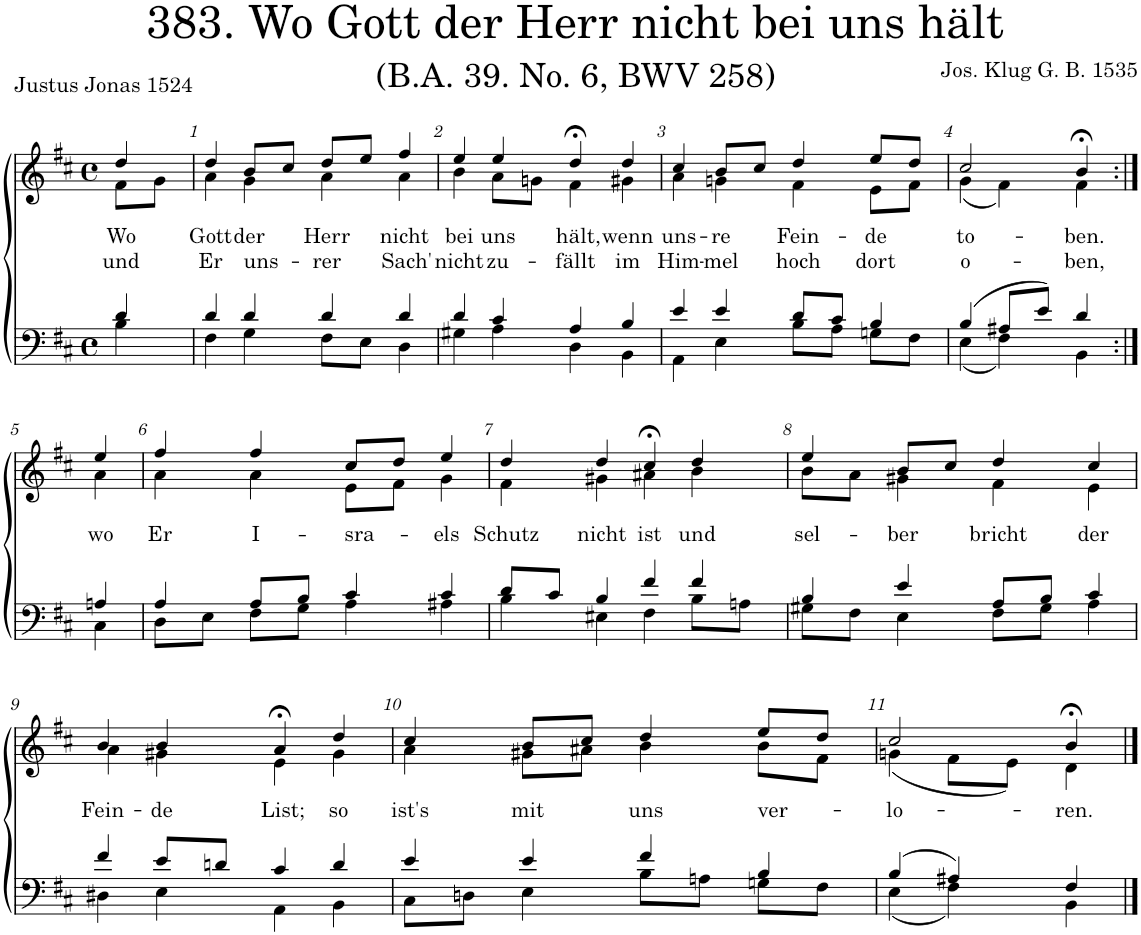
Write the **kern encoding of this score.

**kern	**kern	**text	**text
*part2	*part1	*part1	*part1
*staff2	*staff1	*staff1	*staff1
*I"Tenor/Bass	*I"Soprano/Alto	*	*
*clefF4	*clefG2	*	*
*k[f#c#]	*k[f#c#]	*	*
*M4/4	*M4/4	*	*
*met(c)	*met(c)	*	*
=	=	=	=
*^	*	*	*
!	!	!	!LO:LY:b	!LO:LY:b
*	*	*^	*	*
4d/	4B\	4dd/	8f#\L	Wo	und
.	.	.	8g\J	.	.
=1	=1	=1	=1	=1	=1
!	!	!	!	!LO:LY:b	!LO:LY:b
4d/	4F#\	4dd/	4a\	Gott	Er
!	!	!	!	!LO:LY:b	!LO:LY:b
4d/	4G\	8b/L	4g\	der	uns-
.	.	8cc#/J	.	.	.
!	!	!	!	!LO:LY:b	!LO:LY:b
4d/	8F#\L	8dd/L	4a\	Herr	-rer
.	8E\J	8ee/J	.	.	.
!	!	!	!	!LO:LY:b	!LO:LY:b
4d/	4D\	4ff#/	4a\	nicht	Sach'
=2	=2	=2	=2	=2	=2
!	!	!	!	!LO:LY:b	!LO:LY:b
4d/	4G#X\	4ee/	4b\	bei	nicht
!	!	!	!	!LO:LY:b	!LO:LY:b
4c#/	4A\	4ee/	8a\L	uns	zu-
.	.	.	8gn\J	.	.
!	!	!	!	!LO:LY:b	!LO:LY:b
4A/	4D\	4dd;<,/	4f#\	hält,	-fällt
!	!	!	!	!LO:LY:b	!LO:LY:b
4B/	4BB\	4dd/	4g#X\	wenn	im
=3	=3	=3	=3	=3	=3
!	!	!	!	!LO:LY:b	!LO:LY:b
4e/	4AA\	4cc#/	4a\	uns-	Him-
!	!	!	!	!LO:LY:b	!LO:LY:b
4e/	4E\	8b/L	4gn\	-re	-mel
.	.	8cc#/J	.	.	.
!	!	!	!	!LO:LY:b	!LO:LY:b
8d/L	8B\L	4dd/	4f#\	Fein-	hoch
8c#/J	8A\J	.	.	.	.
!	!	!	!	!LO:LY:b	!LO:LY:b
4B/	8Gn\L	8ee/L	8e\L	-de	dort
.	8F#\J	8dd/J	8f#\J	.	.
=4	=4	=4	=4	=4	=4
!	!	!	!	!LO:LY:b	!LO:LY:b
(4B/	(4E\	2cc#/	(4g\	to-	o-
8A#X/L	4F#\)	.	4f#\)	.	.
8e/J)	.	.	.	.	.
!	!	!	!	!LO:LY:b	!LO:LY:b
4d/	4BB\	4b;<,/	4f#\	-ben.	-ben,
!!LO:LB:g=z	!!
=5:|!	=5:|!	=5:|!	=5:|!	=5:|!	=5:|!
!	!	!	!	!LO:LY:b	!
4An/	4C#\	4ee/	4a\	wo	.
=6	=6	=6	=6	=6	=6
!	!	!	!	!LO:LY:b	!
4A/	8D\L	4ff#/	4a\	Er	.
.	8E\J	.	.	.	.
!	!	!	!	!LO:LY:b	!
8A/L	8F#\L	4ff#/	4a\	I-	.
8B/J	8G\J	.	.	.	.
!	!	!	!	!LO:LY:b	!
4c#/	4A\	8cc#/L	8e\L	-sra-	.
.	.	8dd/J	8f#\J	.	.
!	!	!	!	!LO:LY:b	!
4c#/	4A#X\	4ee/	4g\	-els	.
=7	=7	=7	=7	=7	=7
!	!	!	!	!LO:LY:b	!
8d/L	4B\	4dd/	4f#\	Schutz	.
8c#/J	.	.	.	.	.
!	!	!	!	!LO:LY:b	!
4B/	4E#X\	4dd/	4g#X\	nicht	.
!	!	!	!	!LO:LY:b	!
4f#/	4F#\	4cc#;<,/	4a#X\	ist	.
!	!	!	!	!LO:LY:b	!
4f#/	8B\L	4dd/	4b\	und	.
.	8An\J	.	.	.	.
=8	=8	=8	=8	=8	=8
!	!	!	!	!LO:LY:b	!
4B/	8G#X\L	4ee/	8b\L	sel-	.
.	8F#\J	.	8a\J	.	.
!	!	!	!	!LO:LY:b	!
4e/	4E\	8b/L	4g#X\	-ber	.
.	.	8cc#/J	.	.	.
!	!	!	!	!LO:LY:b	!
8A/L	8F#\L	4dd/	4f#\	bricht	.
8B/J	8G#\J	.	.	.	.
!	!	!	!	!LO:LY:b	!
4c#/	4A\	4cc#/	4e\	der	.
!!LO:LB:g=z	!!
=9	=9	=9	=9	=9	=9
!	!	!	!	!LO:LY:b	!
4f#/	4D#X\	4b;</	4a\	Fein-	.
!	!	!	!	!LO:LY:b	!
8e/L	4E\	4b/	4g#X\	-de	.
8dn/J	.	.	.	.	.
!	!	!	!	!LO:LY:b	!
4c#/	4AA\	4a;<,/	4e\	List;	.
!	!	!	!	!LO:LY:b	!
4d/	4BB\	4dd/	4g#\	so	.
=10	=10	=10	=10	=10	=10
!	!	!	!	!LO:LY:b	!
4e/	8C#\L	4cc#;</	4a\	ist's	.
.	8Dn\J	.	.	.	.
!	!	!	!	!LO:LY:b	!
4e/	4E\	8b/L	8g#X\L	mit	.
.	.	8cc#/J	8a#X\J	.	.
!	!	!	!	!LO:LY:b	!
4f#/	8B\L	4dd/	4b\	uns	.
.	8An\J	.	.	.	.
!	!	!	!	!LO:LY:b	!
4B/	8Gn\L	8ee/L	8b\L	ver-	.
.	8F#\J	8dd/J	8f#\J	.	.
=11	=11	=11	=11	=11	=11
!	!	!	!	!LO:LY:b	!
(4B/	(4E\	2cc#/	(4gn\	-lo-	.
4A#X/)	4F#\)	.	8f#\L	.	.
.	.	.	8e\J)	.	.
!	!	!	!	!LO:LY:b	!
4F#/	4BB\	4b;</	4d\	-ren.	.
*v	*v	*	*	*	*
*	*v	*v	*	*
==	==	==	==
*-	*-	*-	*-
